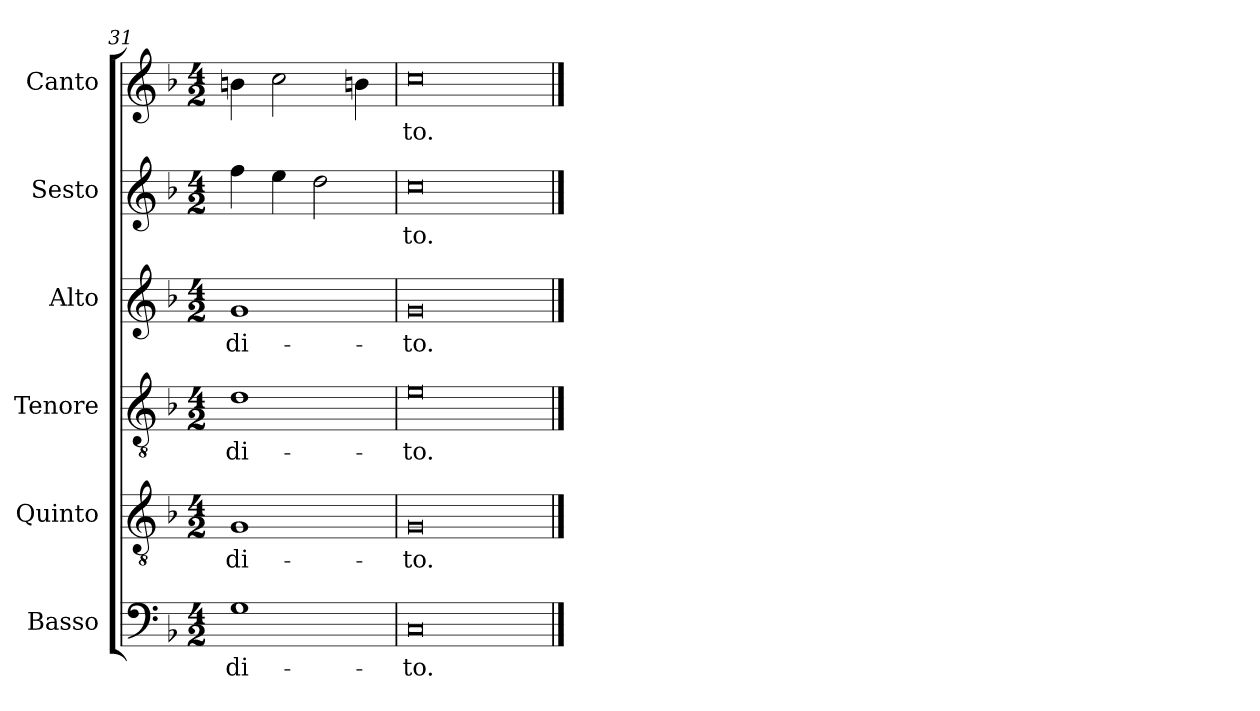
**kern	**text	**kern	**text	**kern	**text	**kern	**text	**kern	**text	**kern	**text
*part6	*part6	*part5	*part5	*part4	*part4	*part3	*part3	*part2	*part2	*part1	*part1
*staff6	*staff6	*staff5	*staff5	*staff4	*staff4	*staff3	*staff3	*staff2	*staff2	*staff1	*staff1
*I"Basso	*	*I"Quinto	*	*I"Tenore	*	*I"Alto	*	*I"Sesto	*	*I"Canto	*
*I'B	*	*I'Q	*	*I'T	*	*I'A	*	*I'S	*	*I'C	*
*clefF4	*	*clefGv2	*	*clefGv2	*	*clefG2	*	*clefG2	*	*clefG2	*
*k[b-]	*	*k[b-]	*	*k[b-]	*	*k[b-]	*	*k[b-]	*	*k[b-]	*
*M4/2	*	*M4/2	*	*M4/2	*	*M4/2	*	*M4/2	*	*M4/2	*
=31	=31	=31	=31	=31	=31	=31	=31	=31	=31	=31	=31
1G	-di-	1G	-di-	1d	-di-	1g	-di-	4ff	.	4bn	.
.	.	.	.	.	.	.	.	4ee	.	2cc	.
.	.	.	.	.	.	.	.	2dd	.	.	.
.	.	.	.	.	.	.	.	.	.	4bn	.
=32	=32	=32	=32	=32	=32	=32	=32	=32	=32	=32	=32
0C	-to.	0G	-to.	0e	-to.	0g	-to.	0cc	-to.	0cc	-to.
==	==	==	==	==	==	==	==	==	==	==	==
*-	*-	*-	*-	*-	*-	*-	*-	*-	*-	*-	*-
